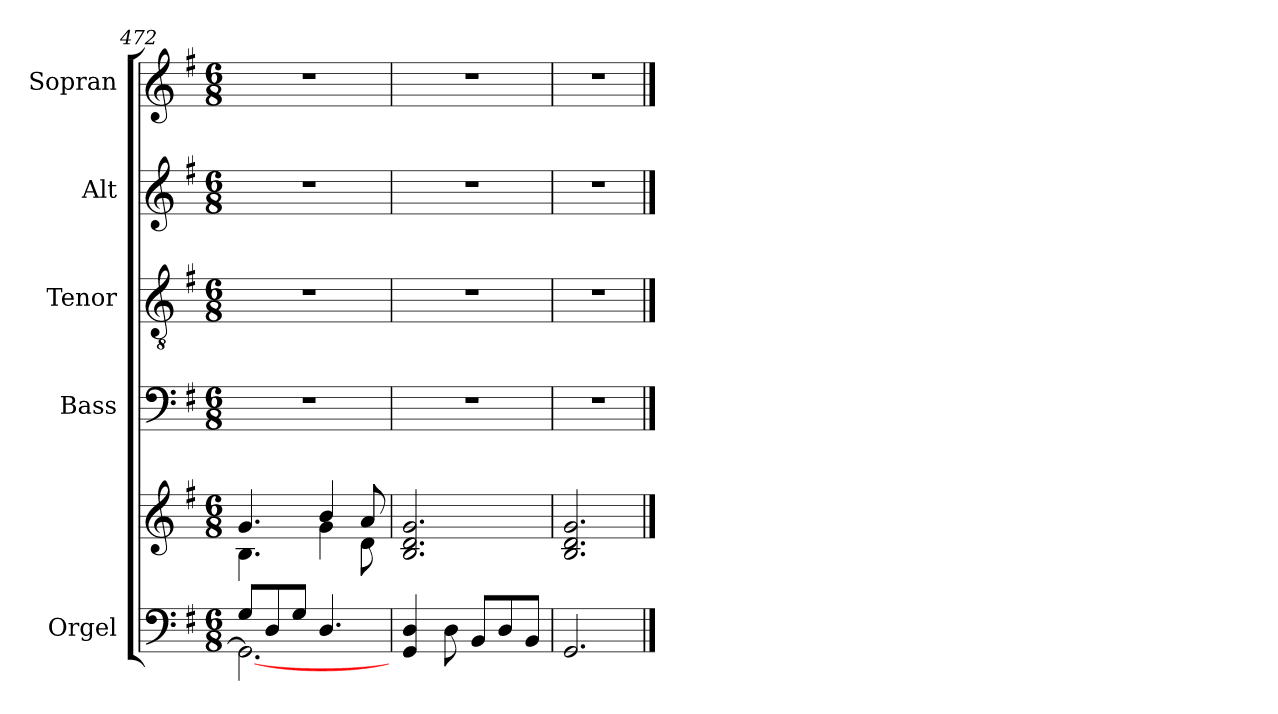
**kern	**kern	**kern	**kern	**kern	**kern
*part5	*part5	*part4	*part3	*part2	*part1
*staff6	*staff5	*staff4	*staff3	*staff2	*staff1
*I"Orgel	*	*I"Bass	*I"Tenor	*I"Alt	*I"Sopran
*I'Org.	*	*I'B.	*I'T.	*I'A.	*I'S.
*clefF4	*clefG2	*clefF4	*clefGv2	*clefG2	*clefG2
*k[f#]	*k[f#]	*k[f#]	*k[f#]	*k[f#]	*k[f#]
*G:	*G:	*G:	*G:	*G:	*G:
*M6/8	*M6/8	*M6/8	*M6/8	*M6/8	*M6/8
=472	=472	=472	=472	=472	=472
*^	*^	*	*	*	*
8G/L	2.GG\_	4.g/	4.B\	2.r	2.r	2.r	2.r
8D/	.	.	.	.	.	.	.
8G/J	.	.	.	.	.	.	.
4.D/	.	4b/	4g\	.	.	.	.
.	.	8a/	8d\	.	.	.	.
*v	*v	*	*	*	*	*	*
*	*v	*v	*	*	*	*
=473	=473	=473	=473	=473	=473
4GG/ 4D/	2.B/ 2.d/ 2.g/	2.r	2.r	2.r	2.r
8D\	.	.	.	.	.
8BB/L	.	.	.	.	.
8D/	.	.	.	.	.
8BB/J	.	.	.	.	.
=474	=474	=474	=474	=474	=474
2.GG/	2.B/ 2.d/ 2.g/	2.r	2.r	2.r	2.r
==	==	==	==	==	==
*-	*-	*-	*-	*-	*-
